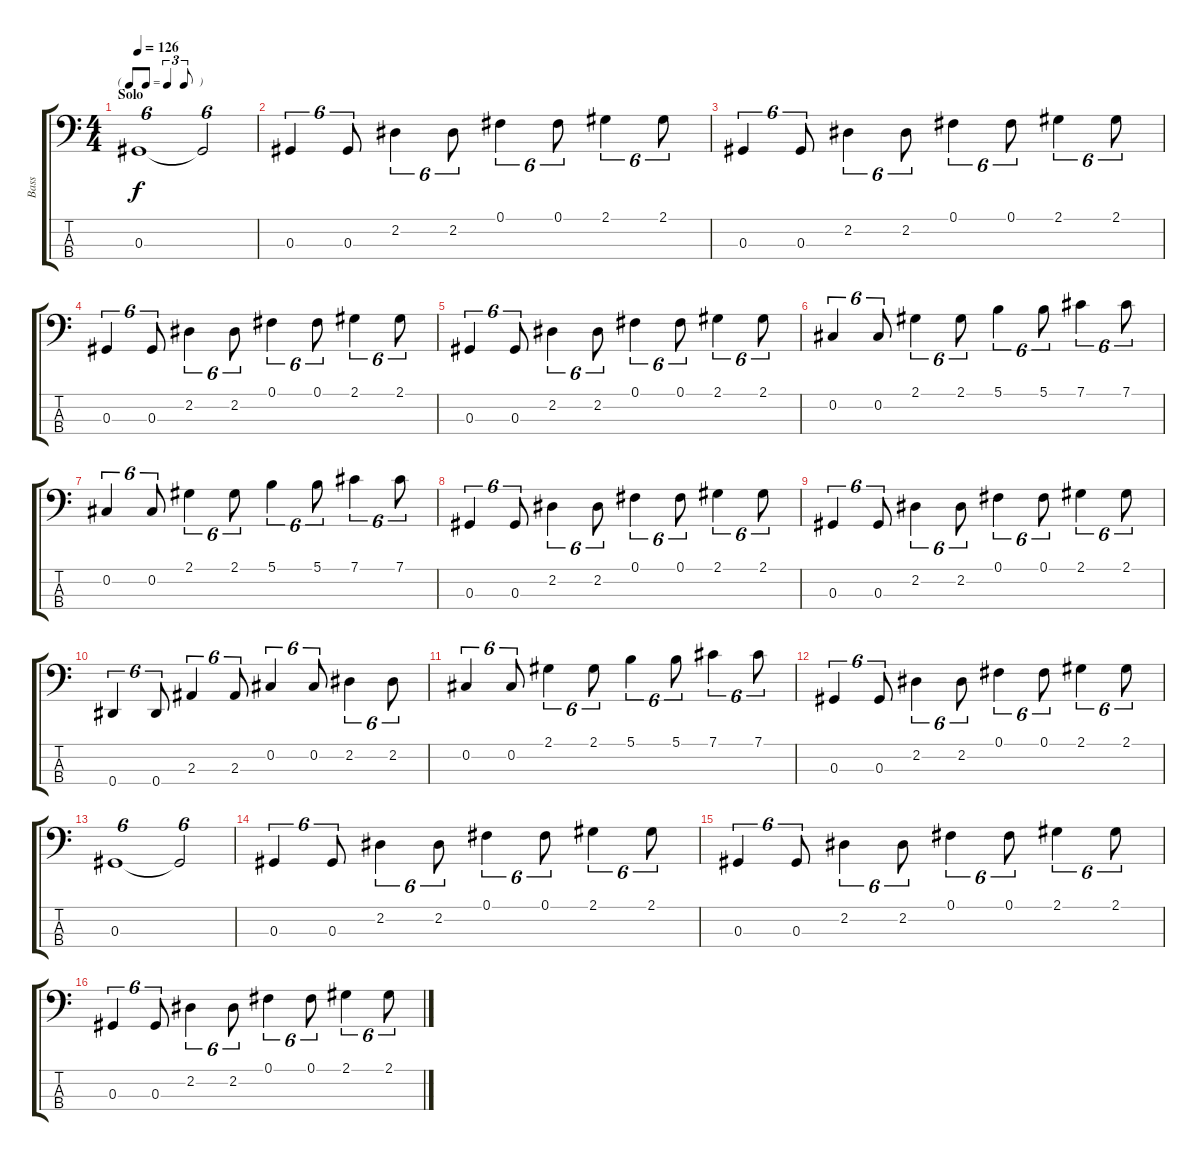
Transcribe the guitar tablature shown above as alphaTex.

\track ("Bass" "Bass") {instrument electricbassfinger}
\staff {score tabs}
\tuning (Gb2 Db2 Ab1 Eb1) {hide}
\ts (4 4)
\tf triplet8th
\section ("" "Solo")
\tempo 126
\clef f4
\ks c
0.3.1{tu (6 4) dy f} 0.3{t}.2{tu (6 4)} |
0.3.4{tu (6 4)} 0.3.8{tu (6 4)} 2.2.4{tu (6 4)} 2.2.8{tu (6 4)} 0.1.4{tu (6 4)} 0.1.8{tu (6 4)} 2.1.4{tu (6 4)} 2.1.8{tu (6 4)} |
0.3.4{tu (6 4)} 0.3.8{tu (6 4)} 2.2.4{tu (6 4)} 2.2.8{tu (6 4)} 0.1.4{tu (6 4)} 0.1.8{tu (6 4)} 2.1.4{tu (6 4)} 2.1.8{tu (6 4)} |
0.3.4{tu (6 4)} 0.3.8{tu (6 4)} 2.2.4{tu (6 4)} 2.2.8{tu (6 4)} 0.1.4{tu (6 4)} 0.1.8{tu (6 4)} 2.1.4{tu (6 4)} 2.1.8{tu (6 4)} |
0.3.4{tu (6 4)} 0.3.8{tu (6 4)} 2.2.4{tu (6 4)} 2.2.8{tu (6 4)} 0.1.4{tu (6 4)} 0.1.8{tu (6 4)} 2.1.4{tu (6 4)} 2.1.8{tu (6 4)} |
0.2.4{tu (6 4)} 0.2.8{tu (6 4)} 2.1.4{tu (6 4)} 2.1.8{tu (6 4)} 5.1.4{tu (6 4)} 5.1.8{tu (6 4)} 7.1.4{tu (6 4)} 7.1.8{tu (6 4)} |
0.2.4{tu (6 4)} 0.2.8{tu (6 4)} 2.1.4{tu (6 4)} 2.1.8{tu (6 4)} 5.1.4{tu (6 4)} 5.1.8{tu (6 4)} 7.1.4{tu (6 4)} 7.1.8{tu (6 4)} |
0.3.4{tu (6 4)} 0.3.8{tu (6 4)} 2.2.4{tu (6 4)} 2.2.8{tu (6 4)} 0.1.4{tu (6 4)} 0.1.8{tu (6 4)} 2.1.4{tu (6 4)} 2.1.8{tu (6 4)} |
0.3.4{tu (6 4)} 0.3.8{tu (6 4)} 2.2.4{tu (6 4)} 2.2.8{tu (6 4)} 0.1.4{tu (6 4)} 0.1.8{tu (6 4)} 2.1.4{tu (6 4)} 2.1.8{tu (6 4)} |
0.4.4{tu (6 4)} 0.4.8{tu (6 4)} 2.3.4{tu (6 4)} 2.3.8{tu (6 4)} 0.2.4{tu (6 4)} 0.2.8{tu (6 4)} 2.2.4{tu (6 4)} 2.2.8{tu (6 4)} |
0.2.4{tu (6 4)} 0.2.8{tu (6 4)} 2.1.4{tu (6 4)} 2.1.8{tu (6 4)} 5.1.4{tu (6 4)} 5.1.8{tu (6 4)} 7.1.4{tu (6 4)} 7.1.8{tu (6 4)} |
0.3.4{tu (6 4)} 0.3.8{tu (6 4)} 2.2.4{tu (6 4)} 2.2.8{tu (6 4)} 0.1.4{tu (6 4)} 0.1.8{tu (6 4)} 2.1.4{tu (6 4)} 2.1.8{tu (6 4)} |
0.3.1{tu (6 4)} 0.3{t}.2{tu (6 4)} |
0.3.4{tu (6 4)} 0.3.8{tu (6 4)} 2.2.4{tu (6 4)} 2.2.8{tu (6 4)} 0.1.4{tu (6 4)} 0.1.8{tu (6 4)} 2.1.4{tu (6 4)} 2.1.8{tu (6 4)} |
0.3.4{tu (6 4)} 0.3.8{tu (6 4)} 2.2.4{tu (6 4)} 2.2.8{tu (6 4)} 0.1.4{tu (6 4)} 0.1.8{tu (6 4)} 2.1.4{tu (6 4)} 2.1.8{tu (6 4)} |
0.3.4{tu (6 4)} 0.3.8{tu (6 4)} 2.2.4{tu (6 4)} 2.2.8{tu (6 4)} 0.1.4{tu (6 4)} 0.1.8{tu (6 4)} 2.1.4{tu (6 4)} 2.1.8{tu (6 4)}
